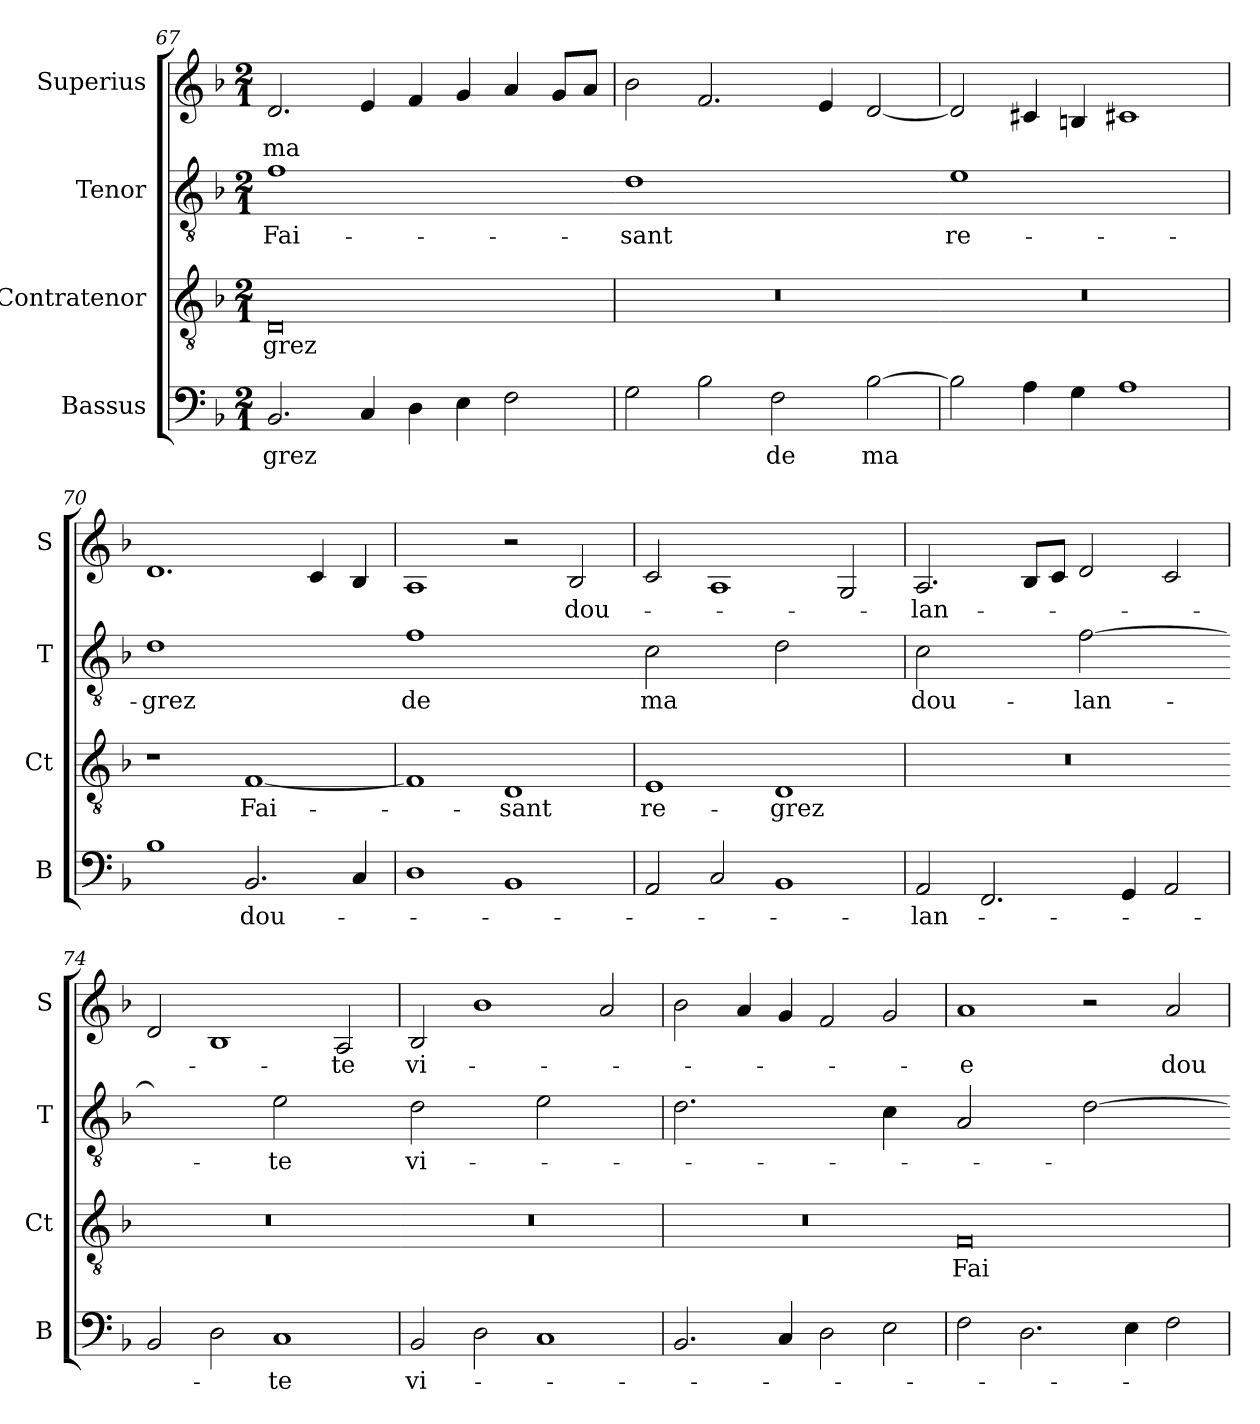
**kern	**text	**kern	**text	**kern	**text	**kern	**text
*part4	*part4	*part3	*part3	*part2	*part2	*part1	*part1
*staff4	*staff4	*staff3	*staff3	*staff2	*staff2	*staff1	*staff1
*I"Bassus	*	*I"Contratenor	*	*I"Tenor	*	*I"Superius	*
*I'B	*	*I'Ct	*	*I'T	*	*I'S	*
*clefF4	*	*clefGv2	*	*clefGv2	*	*clefG2	*
*k[b-]	*	*k[b-]	*	*k[b-]	*	*k[b-]	*
*M2/1	*	*M2/1	*	*M2/1	*	*M2/1	*
=67	=67	=67	=67	=67	=67	=67	=67
!	!	!	!	!LO:N:vis=1	!	!	!
2.BB-	-grez	0D	-grez	0f	Fai-	2.d	ma
4C	.	.	.	.	.	4e	.
4D	.	.	.	.	.	4f	.
4E	.	.	.	.	.	4g	.
2F	.	.	.	.	.	4a	.
.	.	.	.	.	.	8gL	.
.	.	.	.	.	.	8aJ	.
=68	=68	=68	=68	=68-	=68	=68	=68
!	!	!	!	!LO:N:vis=1	!	!	!
2G	.	0r	.	0d	-sant	2b-	.
2B-	.	.	.	.	.	2.f	.
2F	de	.	.	.	.	.	.
.	.	.	.	.	.	4e	.
[2B-	ma	.	.	.	.	[2d	.
=69	=69	=69	=69	=69-	=69	=69	=69
!	!	!	!	!LO:N:vis=1	!	!	!
2B-]	.	0r	.	0e	re-	2d]	.
4A	.	.	.	.	.	4c#X	.
4G	.	.	.	.	.	4Bn	.
1A	.	.	.	.	.	1c#X	.
=70	=70	=70	=70	=70	=70	=70	=70
!	!	!	!	!LO:N:vis=1	!	!	!
1B-	.	1r	.	0d	-grez	1.d	.
2.BB-	dou-	[1F	Fai-	.	.	.	.
.	.	.	.	.	.	4c	.
4C	.	.	.	.	.	4B-	.
=71	=71	=71	=71	=71-	=71	=71	=71
!	!	!	!	!LO:N:vis=1	!	!	!
1D	.	1F]	.	0f	de	1A	.
1BB-	.	1D	-sant	.	.	2r	.
.	.	.	.	.	.	2B-	dou-
=72	=72	=72	=72	=72-	=72	=72	=72
!	!	!	!	!LO:N:vis=2	!	!	!
2AA	.	1E	re-	1c	ma	2c	.
2C	.	.	.	.	.	1A	.
!	!	!	!	!LO:N:vis=2	!	!	!
1BB-	.	1D	-grez	1d	.	.	.
.	.	.	.	.	.	2G	.
=73	=73	=73	=73	=73	=73	=73	=73
!	!	!	!	!LO:N:vis=2	!	!	!
2AA	-lan-	0r	.	1c	dou-	2.A	-lan-
2.FF	.	.	.	.	.	.	.
.	.	.	.	.	.	8B-L	.
.	.	.	.	.	.	8cJ	.
!	!	!	!	!LO:N:vis=2	!	!	!
.	.	.	.	[1f	-lan-	2d	.
4GG	.	.	.	.	.	.	.
2AA	.	.	.	.	.	2c	.
=74	=74	=74	=74	=74-	=74	=74	=74
!	!	!	!	!LO:N:vis=2	!	!	!
2BB-	.	0r	.	1fyy]	.	2d	.
2D	.	.	.	.	.	1B-	.
!	!	!	!	!LO:N:vis=2	!	!	!
1C	-te	.	.	1e	-te	.	.
.	.	.	.	.	.	2A	-te
=75	=75	=75	=75	=75-	=75	=75	=75
!	!	!	!	!LO:N:vis=2	!	!	!
2BB-	vi-	0r	.	1d	vi-	2B-	vi-
2D	.	.	.	.	.	1b-	.
!	!	!	!	!LO:N:vis=2	!	!	!
1C	.	.	.	1e	.	.	.
.	.	.	.	.	.	2a	.
=76	=76	=76	=76	=76	=76	=76	=76
!	!	!	!	!LO:N:vis=2.	!	!	!
2.BB-	.	0r	.	1.d	.	2b-	.
.	.	.	.	.	.	4a	.
4C	.	.	.	.	.	4g	.
2D	.	.	.	.	.	2f	.
!	!	!	!	!LO:N:vis=4	!	!	!
2E	.	.	.	2c	.	2g	.
=77	=77	=77	=77	=77-	=77	=77	=77
!	!	!	!	!LO:N:vis=2	!	!	!
2F	.	0F	Fai-	1A	.	1a	-e
2.D	.	.	.	.	.	.	.
!	!	!	!	!LO:N:vis=2	!	!	!
.	.	.	.	[1d	.	2r	.
4E	.	.	.	.	.	.	.
2F	.	.	.	.	.	2a	dou-
=	=	=	=	=-	=	=	=
*-	*-	*-	*-	*-	*-	*-	*-
